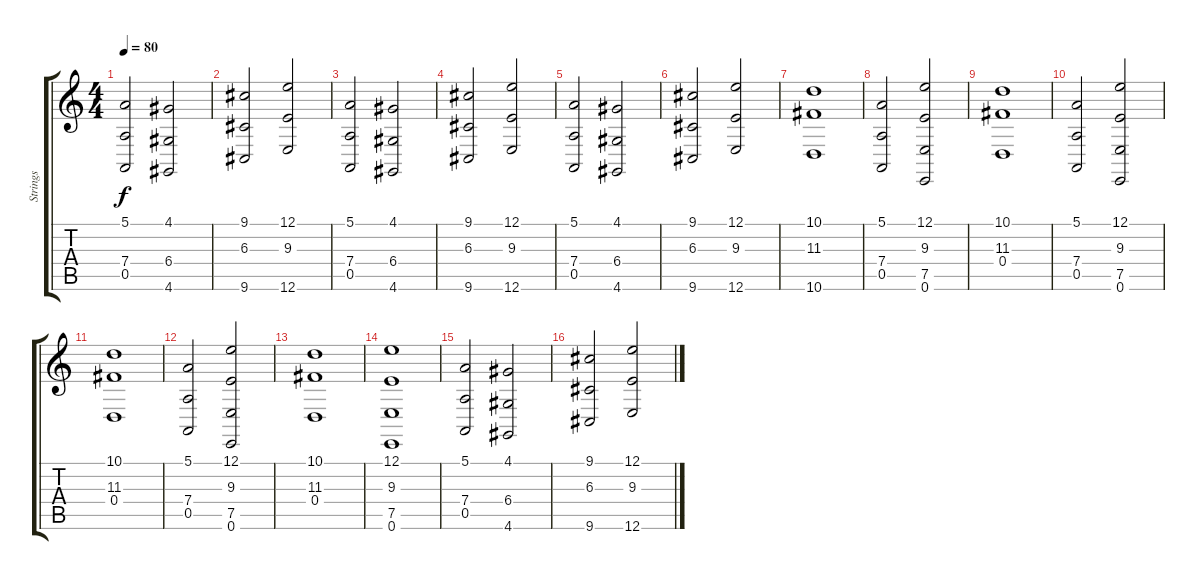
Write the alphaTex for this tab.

\track ("Strings" "Strings") {instrument stringensemble1}
\staff {score tabs}
\tuning (E4 B3 G3 D3 A2 E2) {hide}
\ts (4 4)
\tempo 80
\clef g2
\ks c
(5.1 7.4 0.5).2{dy f} (4.1 6.4 4.6).2 |
(9.1 6.3 9.6).2 (12.1 9.3 12.6).2 |
(5.1 7.4 0.5).2 (4.1 6.4 4.6).2 |
(9.1 6.3 9.6).2 (12.1 9.3 12.6).2 |
(5.1 7.4 0.5).2 (4.1 6.4 4.6).2 |
(9.1 6.3 9.6).2 (12.1 9.3 12.6).2 |
(10.1 11.3 10.6).1 |
(5.1 7.4 0.5).2 (12.1 9.3 7.5 0.6).2 |
(10.1 11.3 0.4).1 |
(5.1 7.4 0.5).2 (12.1 9.3 7.5 0.6).2 |
(10.1 11.3 0.4).1 |
(5.1 7.4 0.5).2 (12.1 9.3 7.5 0.6).2 |
(10.1 11.3 0.4).1 |
(12.1 9.3 7.5 0.6).1 |
(5.1 7.4 0.5).2 (4.1 6.4 4.6).2 |
(9.1 6.3 9.6).2 (12.1 9.3 12.6).2
